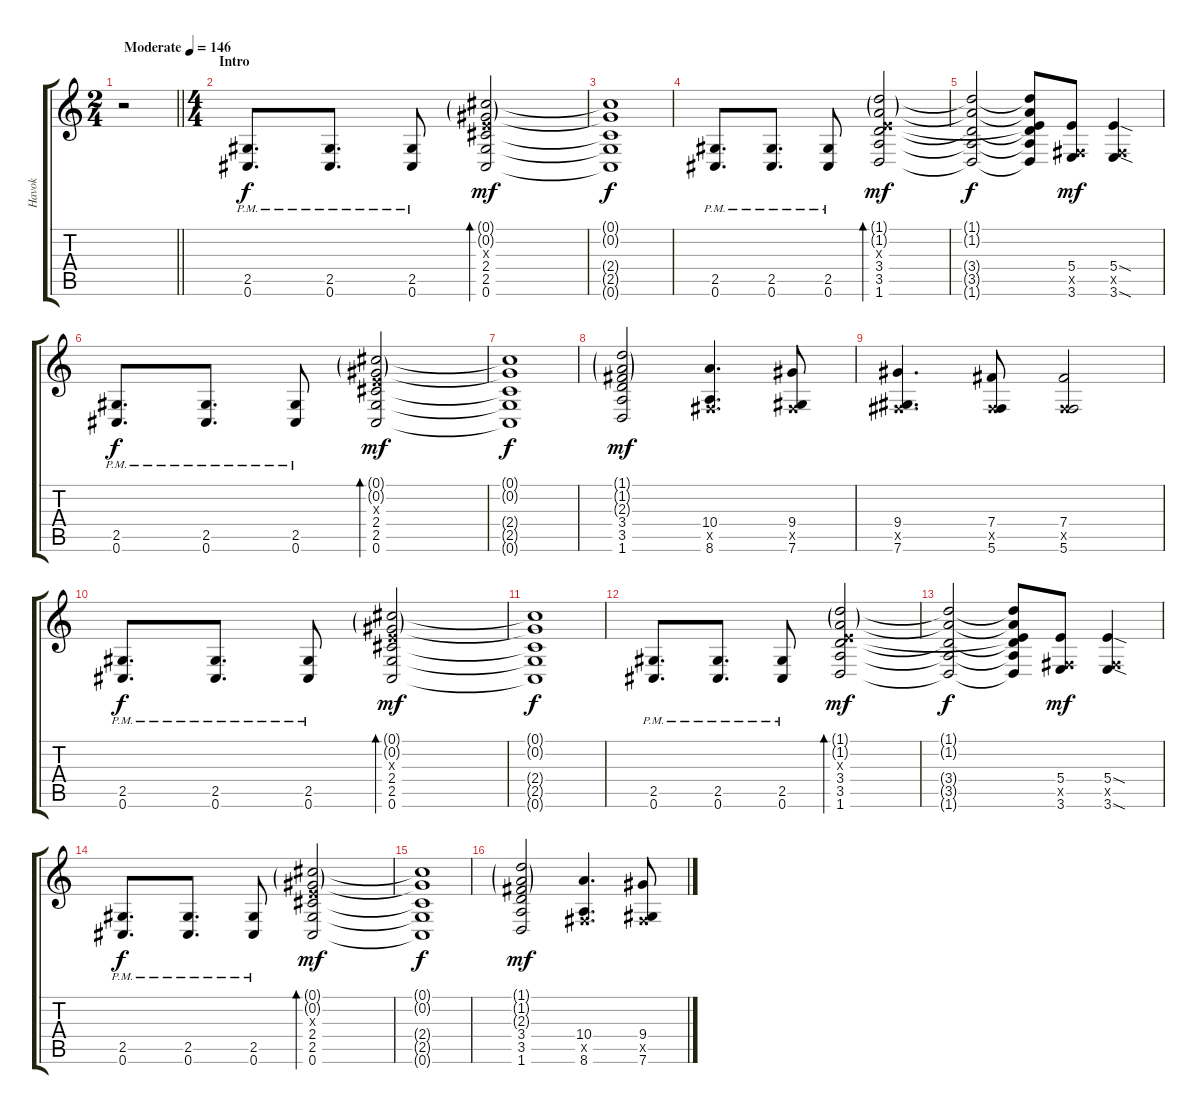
\track ("Havok" "Havok") {instrument overdrivenguitar}
\staff {score tabs}
\tuning (Db4 Ab3 E3 B2 Gb2 Db2) {hide}
\ts (2 4)
\tempo (146 "Moderate")
\clef g2
\barLineRight lightlight
\ks c
r.2{dy f instrument overdrivenguitar} |
\ts (4 4)
\section ("" "Intro")
(2.5{pm} 0.6{pm}).8{d} (2.5{pm} 0.6{pm}).8{d} (2.5{pm} 0.6{pm}).8 (0.1{g} 0.2{g} 0.3{x} 2.4 2.5 0.6).2{bd 240 dy mf} |
(0.1{t} 0.2{t} 2.4{t} 2.5{t} 0.6{t}).1{dy f} |
(2.5{pm} 0.6{pm}).8{d} (2.5{pm} 0.6{pm}).8{d} (2.5{pm} 0.6{pm}).8 (1.1{g} 1.2{g} 0.3{x} 3.4 3.5 1.6).2{bd 240 dy mf} |
(1.1{t} 1.2{t} 3.4{t} 3.5{t} 1.6{t}).2{dy f} (1.1{t} 1.2{t} 0.3{t} 3.4{t} 3.5{t} 1.6{t}).8 (5.4 0.5{x} 3.6).8{dy mf} (5.4{sod} 0.5{x} 3.6{sod}).4 |
(2.5{pm} 0.6{pm}).8{d dy f} (2.5{pm} 0.6{pm}).8{d} (2.5{pm} 0.6{pm}).8 (0.1{g} 0.2{g} 0.3{x} 2.4 2.5 0.6).2{bd 240 dy mf} |
(0.1{t} 0.2{t} 2.4{t} 2.5{t} 0.6{t}).1{dy f} |
(1.1{g} 1.2{g} 2.3{g} 3.4 3.5 1.6).2{dy mf} (10.4 0.5{x} 8.6).4{d} (9.4 0.5{x} 7.6).8 |
(9.4 0.5{x} 7.6).4{d} (7.4 0.5{x} 5.6).8 (7.4 0.5{x} 5.6).2 |
(2.5{pm} 0.6{pm}).8{d dy f} (2.5{pm} 0.6{pm}).8{d} (2.5{pm} 0.6{pm}).8 (0.1{g} 0.2{g} 0.3{x} 2.4 2.5 0.6).2{bd 240 dy mf} |
(0.1{t} 0.2{t} 2.4{t} 2.5{t} 0.6{t}).1{dy f} |
(2.5{pm} 0.6{pm}).8{d} (2.5{pm} 0.6{pm}).8{d} (2.5{pm} 0.6{pm}).8 (1.1{g} 1.2{g} 0.3{x} 3.4 3.5 1.6).2{bd 240 dy mf} |
(1.1{t} 1.2{t} 3.4{t} 3.5{t} 1.6{t}).2{dy f} (1.1{t} 1.2{t} 0.3{t} 3.4{t} 3.5{t} 1.6{t}).8 (5.4 0.5{x} 3.6).8{dy mf} (5.4{sod} 0.5{x} 3.6{sod}).4 |
(2.5{pm} 0.6{pm}).8{d dy f} (2.5{pm} 0.6{pm}).8{d} (2.5{pm} 0.6{pm}).8 (0.1{g} 0.2{g} 0.3{x} 2.4 2.5 0.6).2{bd 240 dy mf} |
(0.1{t} 0.2{t} 2.4{t} 2.5{t} 0.6{t}).1{dy f} |
(1.1{g} 1.2{g} 2.3{g} 3.4 3.5 1.6).2{dy mf} (10.4 0.5{x} 8.6).4{d} (9.4 0.5{x} 7.6).8
